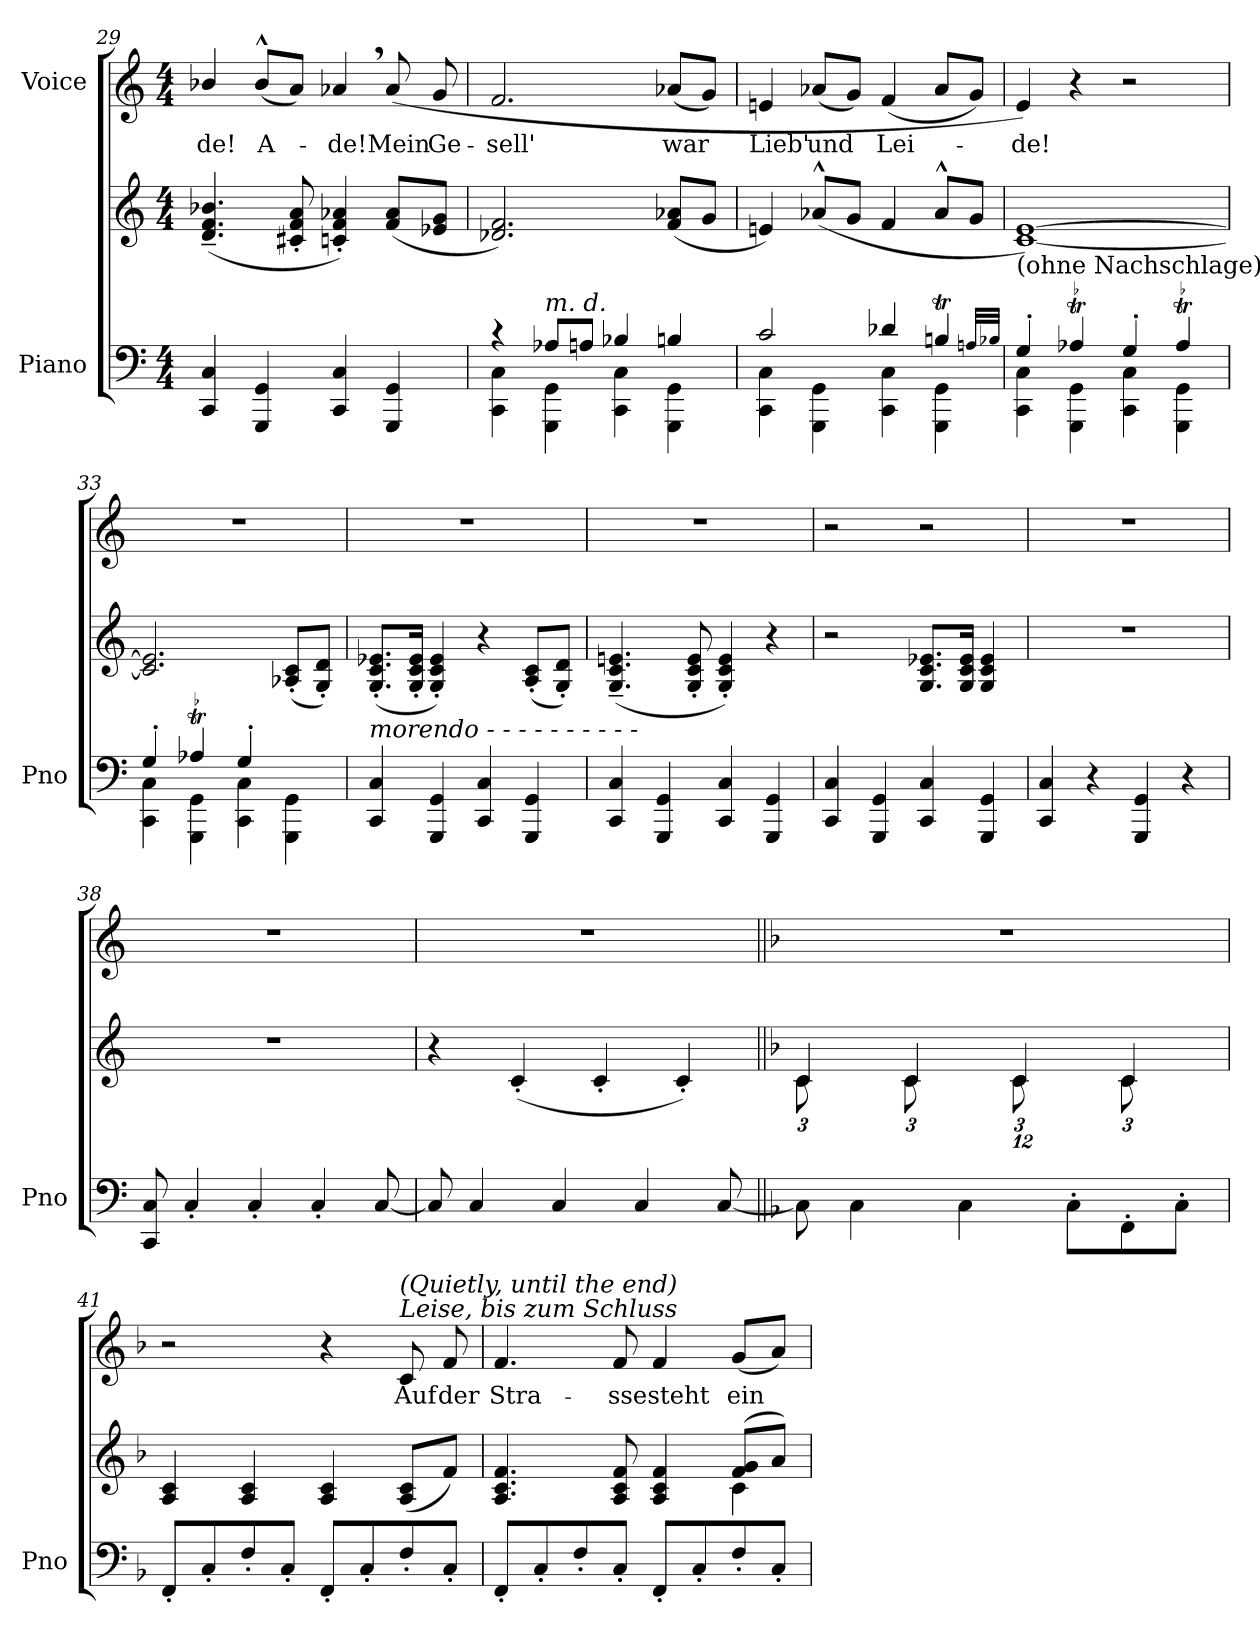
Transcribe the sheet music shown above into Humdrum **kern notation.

**kern	**kern	**dynam	**kern	**text
*part2	*part2	*part2	*part1	*part1
*staff3	*staff2	*staff2/3	*staff1	*staff1
*I"Piano	*	*	*I"Voice	*
*I'Pno	*	*	*	*
*clefF4	*clefG2	*	*clefG2	*
*k[]	*k[]	*	*k[]	*
*M4/4	*M4/4	*	*M4/4	*
=29	=29	=29	=29	=29
4CC/ 4C/	(4.d/~ 4.f/~ 4.b-X/~	.	4b-X/	-de!
4GGG/ 4GG/	.	.	(8b-^^/L	A-
.	8c#X/' 8f/' 8a/'	.	8a/J)	.
4CC/ 4C/	4cn/' 4f/' 4a-X/')	.	4a-X,/	-de!
4GGG/ 4GG/	(8f/ 8a-/L	.	(8a-/	Mein
.	8e-X/ 8g/J	.	8g/	Ge-
=30	=30	=30	=30	=30
*^	*	*	*	*
4r	4CC\ 4C\	2.d-X/ 2.f/)	.	2.f/	-sell'
!LO:TX:i:t=m. d.	!	!	!	!	!
8A-X/L	4GGG\ 4GG\	.	.	.	.
8An/J	.	.	.	.	.
4B-X/	4CC\ 4C\	.	.	.	.
4Bn/	4GGG\ 4GG\	(8f/ 8a-X/L	.	(8a-X/L	war
.	.	8g/J	.	8g/J)	.
=31	=31	=31	=31	=31	=31
2c/	4CC\ 4C\	4en/)	.	4en/	Lieb'
.	4GGG\ 4GG\	(8a-X^^/L	.	(8a-X/L	und
.	.	8g/J	.	8g/J)	.
4d-X/	4CC\ 4C\	4f/	.	(4f/	Lei-
4Bnt/	4GGG\ 4GG\	8a-^^/L	.	8a-/L	.
.	.	8g/J	.	8g/J)	.
32qAn/LLL	.	.	.	.	.
32qB-X/JJJ	.	.	.	.	.
=32	=32	=32	=32	=32	=32
!	!	!LO:TX:b:t=(ohne Nachschlage)	!	!	!
4G'/	4CC\ 4C\	[1c [1e)	.	4e/)	-de!
4A-XT/	4GGG\ 4GG\	.	.	4r	.
4G'/	4CC\ 4C\	.	.	2r	.
4A-T/	4GGG\ 4GG\	.	.	.	.
=33	=33	=33	=33	=33	=33
4G'/	4CC\ 4C\	2.c/] 2.e/]	.	1r	.
4A-XT/	4GGG\ 4GG\	.	.	.	.
4G'/	4CC\ 4C\	.	.	.	.
4ryy	4GGG\ 4GG\	(8A-X/' 8c/'L	.	.	.
.	.	8G/' 8d/'J)	.	.	.
*v	*v	*	*	*	*
=34	=34	=34	=34	=34
!LO:TX:i:t=morendo    -             -                -                 -               -             -             -           -           -            -	!	!	!	!
4CC/ 4C/	(8.G/' 8.c/' 8.e-X/'L	.	1r	.
.	16G/' 16c/' 16e-/'Jk	.	.	.
4GGG/ 4GG/	4G/' 4c/' 4e-/')	.	.	.
4CC/ 4C/	4r	.	.	.
4GGG/ 4GG/	(8A/' 8c/'L	.	.	.
.	8G/' 8d/'J)	.	.	.
=35	=35	=35	=35	=35
4CC/ 4C/	(4.G/~ 4.c/~ 4.en/~	.	1r	.
4GGG/ 4GG/	.	.	.	.
.	8G/' 8c/' 8e/'	.	.	.
4CC/ 4C/	4G/' 4c/' 4e/')	.	.	.
4GGG/ 4GG/	4r	.	.	.
=36	=36	=36	=36	=36
4CC/ 4C/	2r	.	2r	.
4GGG/ 4GG/	.	.	.	.
4CC/ 4C/	8.G/ 8.c/ 8.e-X/L	.	2r	.
.	16G/ 16c/ 16e-/Jk	.	.	.
4GGG/ 4GG/	4G/ 4c/ 4e-/	.	.	.
=37	=37	=37	=37	=37
4CC/ 4C/	1r	.	1r	.
4r	.	.	.	.
4GGG/ 4GG/	.	.	.	.
4r	.	.	.	.
=38	=38	=38	=38	=38
8CC/ 8C/	1r	.	1r	.
4C'/	.	.	.	.
4C'/	.	.	.	.
4C'/	.	.	.	.
[8C/	.	.	.	.
=39	=39	=39	=39	=39
8C/]	4r	.	1r	.
4C/	.	.	.	.
.	(4c'/	.	.	.
4C/	.	.	.	.
.	4c'/	.	.	.
4C/	.	.	.	.
.	4c'/)	.	.	.
[8C/	.	.	.	.
=40||	=40||	=40||	=40||	=40||
*k[b-]	*k[b-]	*	*k[b-]	*
*^	*^	*	*	*
*	*^	*	*	*	*	*
*	*	*	*	*Xbrackettup	*	*	*
*	*	*	*	*^	*	*	*
12ryy	1ryy	8C\]	4c/	12c\L	6ryy	.	1r	.
12A/	.	.	.	6ryy	.	.	.	.
.	.	4C\	.	.	.	.	.	.
!	!	!	!	!	!	!LO:DY:b	!	!
!	!	!	!	!	!	!LO:DY:n=1:b	!	!
12C/J	.	.	.	.	3%2ryy	other-dynamics pp	.	.
12ryy	.	.	4c/	12c\L	.	.	.	.
12A/	.	.	.	6ryy	.	.	.	.
.	.	4C\	.	.	.	.	.	.
12C/J	.	.	.	.	.	.	.	.
12ryy	.	.	4c/	12c\L	.	.	.	.
12A/	.	.	.	6ryy	.	.	.	.
.	.	8C'\L	.	.	.	.	.	.
12C/J	.	.	.	.	.	.	.	.
12ryy	.	8FF'\	4c/	12c\L	.	.	.	.
12A/	.	.	.	6ryy	6ryy	.	.	.
.	.	8C'\J	.	.	.	.	.	.
12C/J	.	.	.	.	.	.	.	.
*v	*v	*v	*	*	*	*	*	*
*	*v	*v	*v	*	*	*
=41	=41	=41	=41	=41
8FF'/L	4A/ 4c/	.	2r	.
8C'/	.	.	.	.
8F'/	4A/ 4c/	.	.	.
8C'/J	.	.	.	.
8FF'/L	4A/ 4c/	.	4r	.
8C'/	.	.	.	.
!	!	!	!LO:TX:i:t=Leise, bis zum Schluss	!
!	!	!	!LO:TX:i:t=(Quietly, until the end)	!
8F'/	(8A/ 8c/L	.	8c/	Auf
8C'/J	8f/J)	.	8f/	der
=42	=42	=42	=42	=42
*	*^	*	*	*
8FF'/L	4.A/ 4.c/ 4.f/	2.ryy	.	4.f/	Stra-
8C'/	.	.	.	.	.
8F'/	.	.	.	.	.
8C'/J	8A/ 8c/ 8f/	.	.	8f/	-sse
8FF'/L	4A/ 4c/ 4f/	.	.	4f/	steht
8C'/	.	.	.	.	.
8F'/	(8f/ 8g/L	4c\	.	(8g/L	ein
8C'/J	8a/J)	.	.	8a/J)	.
*	*v	*v	*	*	*
=	=	=	=	=
*-	*-	*-	*-	*-
